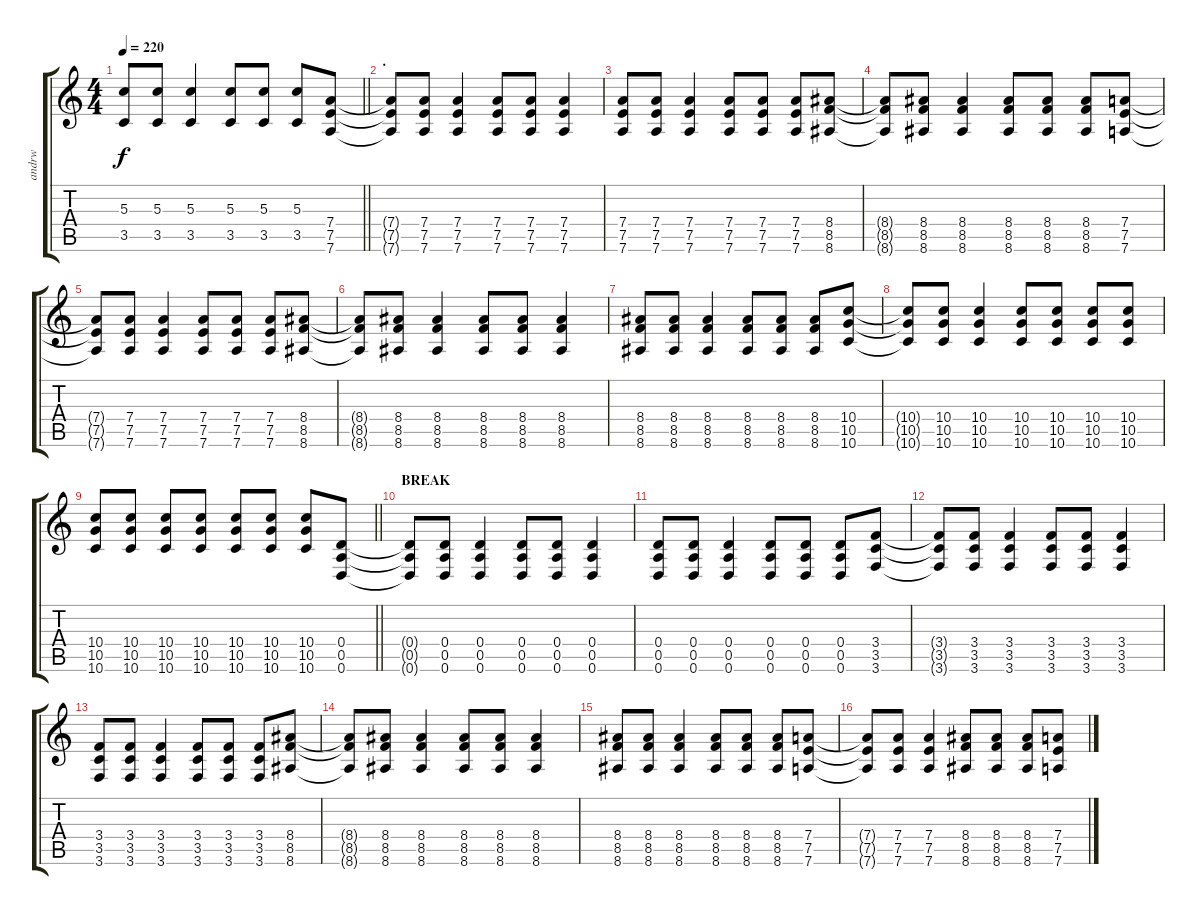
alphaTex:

\track ("andrw" "andrw") {instrument distortionguitar}
\staff {score tabs}
\tuning (E4 B3 G3 D3 A2 D2) {hide}
\ts (4 4)
\tempo 220
\clef g2
\barLineRight lightlight
\ks c
(5.3 3.5).8{dy f} (5.3 3.5).8 (5.3 3.5).4 (5.3 3.5).8 (5.3 3.5).8 (5.3 3.5).8 (7.4 7.5 7.6).8 |
\section ("" ".")
(7.4{t} 7.5{t} 7.6{t}).8 (7.4 7.5 7.6).8 (7.4 7.5 7.6).4 (7.4 7.5 7.6).8 (7.4 7.5 7.6).8 (7.4 7.5 7.6).4 |
(7.4 7.5 7.6).8 (7.4 7.5 7.6).8 (7.4 7.5 7.6).4 (7.4 7.5 7.6).8 (7.4 7.5 7.6).8 (7.4 7.5 7.6).8 (8.4 8.5 8.6).8 |
(8.4{t} 8.5{t} 8.6{t}).8 (8.4 8.5 8.6).8 (8.4 8.5 8.6).4 (8.4 8.5 8.6).8 (8.4 8.5 8.6).8 (8.4 8.5 8.6).8 (7.4 7.5 7.6).8 |
(7.4{t} 7.5{t} 7.6{t}).8 (7.4 7.5 7.6).8 (7.4 7.5 7.6).4 (7.4 7.5 7.6).8 (7.4 7.5 7.6).8 (7.4 7.5 7.6).8 (8.4 8.5 8.6).8 |
(8.4{t} 8.5{t} 8.6{t}).8 (8.4 8.5 8.6).8 (8.4 8.5 8.6).4 (8.4 8.5 8.6).8 (8.4 8.5 8.6).8 (8.4 8.5 8.6).4 |
(8.4 8.5 8.6).8 (8.4 8.5 8.6).8 (8.4 8.5 8.6).4 (8.4 8.5 8.6).8 (8.4 8.5 8.6).8 (8.4 8.5 8.6).8 (10.4 10.5 10.6).8 |
(10.4{t} 10.5{t} 10.6{t}).8 (10.4 10.5 10.6).8 (10.4 10.5 10.6).4 (10.4 10.5 10.6).8 (10.4 10.5 10.6).8 (10.4 10.5 10.6).8 (10.4 10.5 10.6).8 |
\barLineRight lightlight
(10.4 10.5 10.6).8 (10.4 10.5 10.6).8 (10.4 10.5 10.6).8 (10.4 10.5 10.6).8 (10.4 10.5 10.6).8 (10.4 10.5 10.6).8 (10.4 10.5 10.6).8 (0.4 0.5 0.6).8 |
\section ("" "BREAK")
(0.4{t} 0.5{t} 0.6{t}).8 (0.4 0.5 0.6).8 (0.4 0.5 0.6).4 (0.4 0.5 0.6).8 (0.4 0.5 0.6).8 (0.4 0.5 0.6).4 |
(0.4 0.5 0.6).8 (0.4 0.5 0.6).8 (0.4 0.5 0.6).4 (0.4 0.5 0.6).8 (0.4 0.5 0.6).8 (0.4 0.5 0.6).8 (3.4 3.5 3.6).8 |
(3.4{t} 3.5{t} 3.6{t}).8 (3.4 3.5 3.6).8 (3.4 3.5 3.6).4 (3.4 3.5 3.6).8 (3.4 3.5 3.6).8 (3.4 3.5 3.6).4 |
(3.4 3.5 3.6).8 (3.4 3.5 3.6).8 (3.4 3.5 3.6).4 (3.4 3.5 3.6).8 (3.4 3.5 3.6).8 (3.4 3.5 3.6).8 (8.4 8.5 8.6).8 |
(8.4{t} 8.5{t} 8.6{t}).8 (8.4 8.5 8.6).8 (8.4 8.5 8.6).4 (8.4 8.5 8.6).8 (8.4 8.5 8.6).8 (8.4 8.5 8.6).4 |
(8.4 8.5 8.6).8 (8.4 8.5 8.6).8 (8.4 8.5 8.6).4 (8.4 8.5 8.6).8 (8.4 8.5 8.6).8 (8.4 8.5 8.6).8 (7.4 7.5 7.6).8 |
(7.4{t} 7.5{t} 7.6{t}).8 (7.4 7.5 7.6).8 (7.4 7.5 7.6).4 (8.4 8.5 8.6).8 (8.4 8.5 8.6).8 (8.4 8.5 8.6).8 (7.4 7.5 7.6).8
